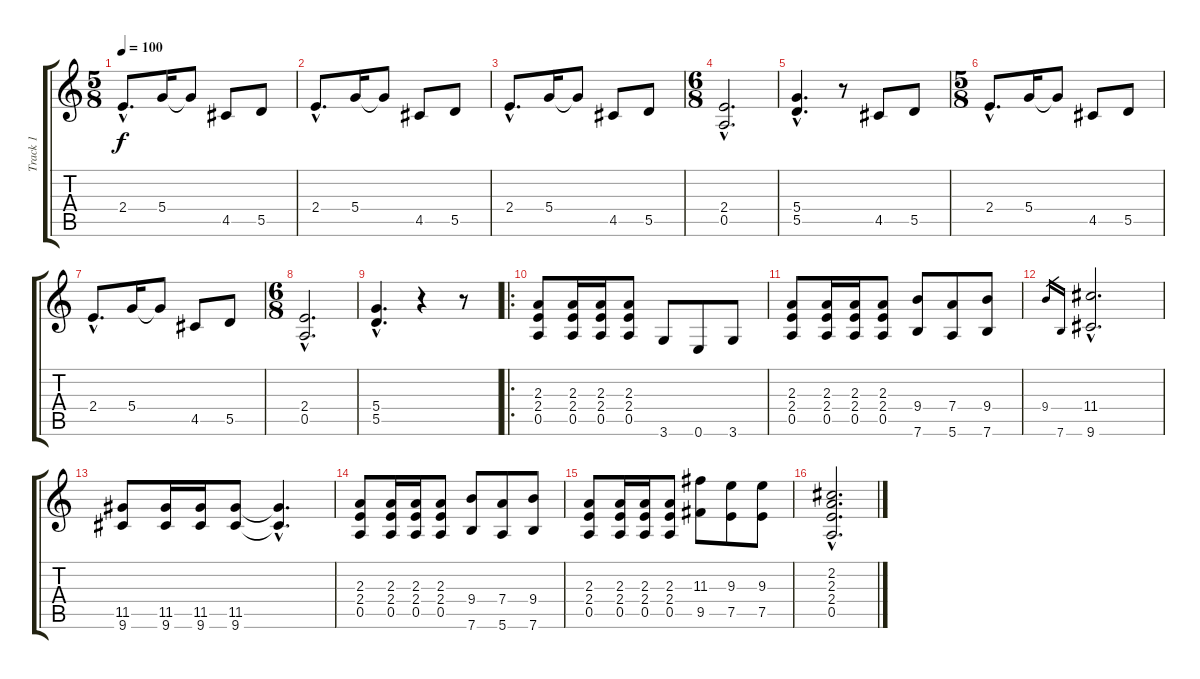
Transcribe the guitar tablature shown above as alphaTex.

\track ("Track 1" "Track 1") {instrument overdrivenguitar}
\staff {score tabs}
\tuning (E4 B3 G3 D3 A2 E2) {hide}
\ts (5 8)
\tempo 100
\clef g2
\ks c
2.4{hac}.8{d dy f} 5.4.16 5.4{t}.8 4.5.8 5.5.8 |
2.4{hac}.8{d} 5.4.16 5.4{t}.8 4.5.8 5.5.8 |
2.4{hac}.8{d} 5.4.16 5.4{t}.8 4.5.8 5.5.8 |
\ts (6 8)
(2.4{hac} 0.5{hac}).2{d} |
(5.4{hac} 5.5{hac}).4{d} r.8 4.5.8 5.5.8 |
\ts (5 8)
2.4{hac}.8{d} 5.4.16 5.4{t}.8 4.5.8 5.5.8 |
2.4{hac}.8{d} 5.4.16 5.4{t}.8 4.5.8 5.5.8 |
\ts (6 8)
(2.4{hac} 0.5{hac}).2{d} |
(5.4{hac} 5.5{hac}).4{d} r.4 r.8 |
\ro
(2.3 2.4 0.5).8{instrument acousticguitarnylon} (2.3 2.4 0.5).16 (2.3 2.4 0.5).16 (2.3 2.4 0.5).8 3.6.8 0.6.8 3.6.8 |
(2.3 2.4 0.5).8 (2.3 2.4 0.5).16 (2.3 2.4 0.5).16 (2.3 2.4 0.5).8 (9.4 7.6).8 (7.4 5.6).8 (9.4 7.6).8 |
9.4.16{gr} 7.6.16{gr} (11.4{hac} 9.6{hac}).2{d} |
(11.5 9.6).8 (11.5 9.6).16 (11.5 9.6).16 (11.5 9.6).8 (11.5{hac t} 9.6{hac t}).4{d} |
(2.3 2.4 0.5).8 (2.3 2.4 0.5).16 (2.3 2.4 0.5).16 (2.3 2.4 0.5).8 (9.4 7.6).8 (7.4 5.6).8 (9.4 7.6).8 |
(2.3 2.4 0.5).8 (2.3 2.4 0.5).16 (2.3 2.4 0.5).16 (2.3 2.4 0.5).8 (11.3 9.5).8 (9.3 7.5).8 (9.3 7.5).8 |
(2.2{hac} 2.3{hac} 2.4{hac} 0.5{hac}).2{d}
